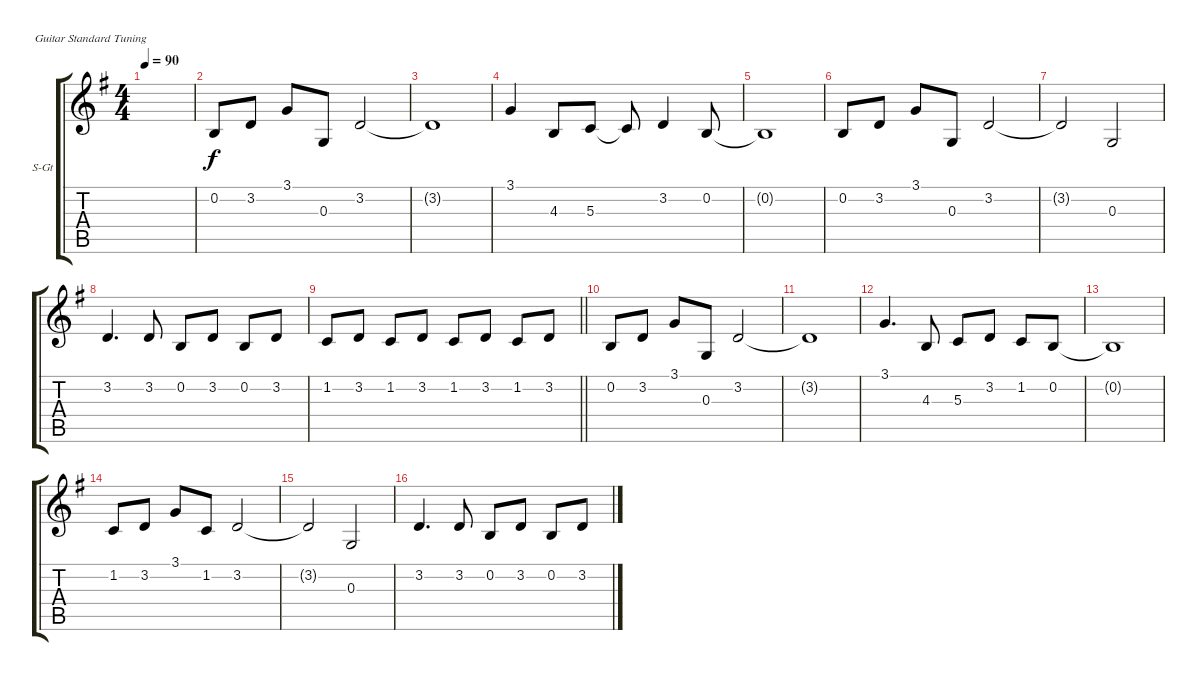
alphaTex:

\defaultSystemsLayout 4
\bracketExtendMode groupsimilarinstruments
\firstSystemTrackNameOrientation horizontal
\otherSystemsTrackNameOrientation horizontal
\track ("Hunbuck Dist" "S-Gt") {instrument acousticguitarsteel}
\staff {score tabs}
\tuning (E4 B3 G3 D3 A2 E2)
\displaytranspose 0
\ts (4 4)
\tempo 90
\clef g2
\ks g
|
\scale
0.553957 0.2.8 3.2.8 3.1.8 0.3.8 3.2.2 |
\scale
0.223022 3.2{t}.1 |
\scale
0.223022 3.1.4 4.3.8 5.3.8 5.3{t}.8 3.2.4 0.2.8 |
\scale
0.333333 0.2{t}.1 |
\scale
0.333333 0.2.8 3.2.8 3.1.8 0.3.8 3.2.2 |
\scale
0.333333 3.2{t}.2 0.3.2 |
\scale
0.333333 3.2.4{d} 3.2.8 0.2.8 3.2.8 0.2.8 3.2.8 |
\scale
0.333333
\barLineRight lightlight
1.2.8 3.2.8 1.2.8 3.2.8 1.2.8 3.2.8 1.2.8 3.2.8 |
\scale
0.333333 0.2.8 3.2.8 3.1.8 0.3.8 3.2.2 |
\scale
0.333333 3.2{t}.1 |
\scale
0.333333 3.1.4{d} 4.3.8 5.3.8 3.2.8 1.2.8 0.2.8 |
\scale
0.333333 0.2{t}.1 |
\scale
0.333333 1.2.8 3.2.8 3.1.8 1.2.8 3.2.2 |
\scale
0.333333 3.2{t}.2 0.3.2 |
\scale
0.333333 3.2.4{d} 3.2.8 0.2.8 3.2.8 0.2.8 3.2.8
